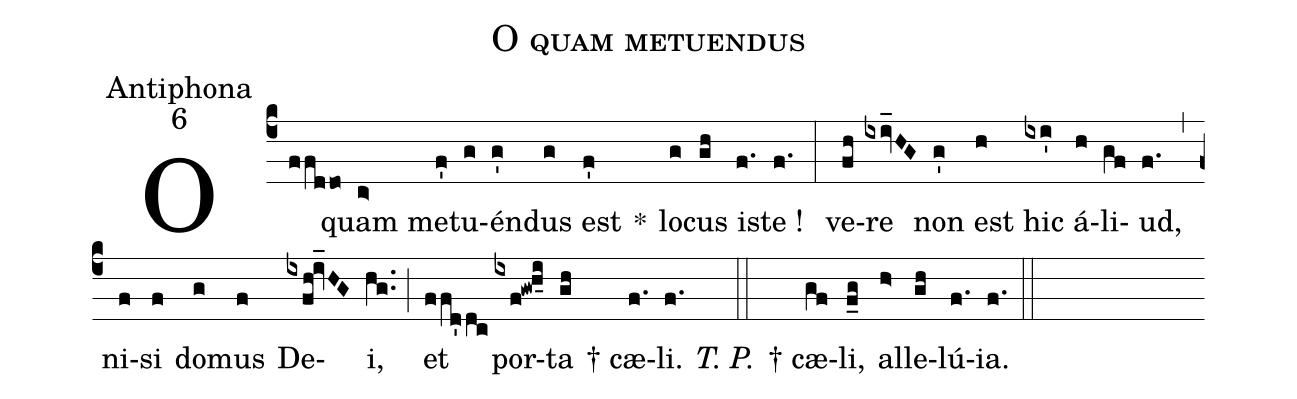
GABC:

name:O quam metuendus;
office-part:Antiphona;
mode:6;
%%
(c4) O(ffddo) quam(c>) me(f')tu(g)én(g')dus(g) est(f') *() lo(g)cus(gh) i(f.)ste ! (f.) (:) ve(fh)re(ixiv_HG) non(g') est(h) hic(ixi') á(h)li(gf)ud,(f.) (,) ni(f)si(f) do(g)mus(f) De(ixfh!iv_HG)i,(hg..) (;) et(ffd'dc) por(ixf!gw!h_5i)ta(gh) † cæ(f.)li.(f.) <i>T. P.</i>(::) † cæ(gf)li,(f_g) al(h>)le(gh)lú(f.)ia.(f.) (::)
